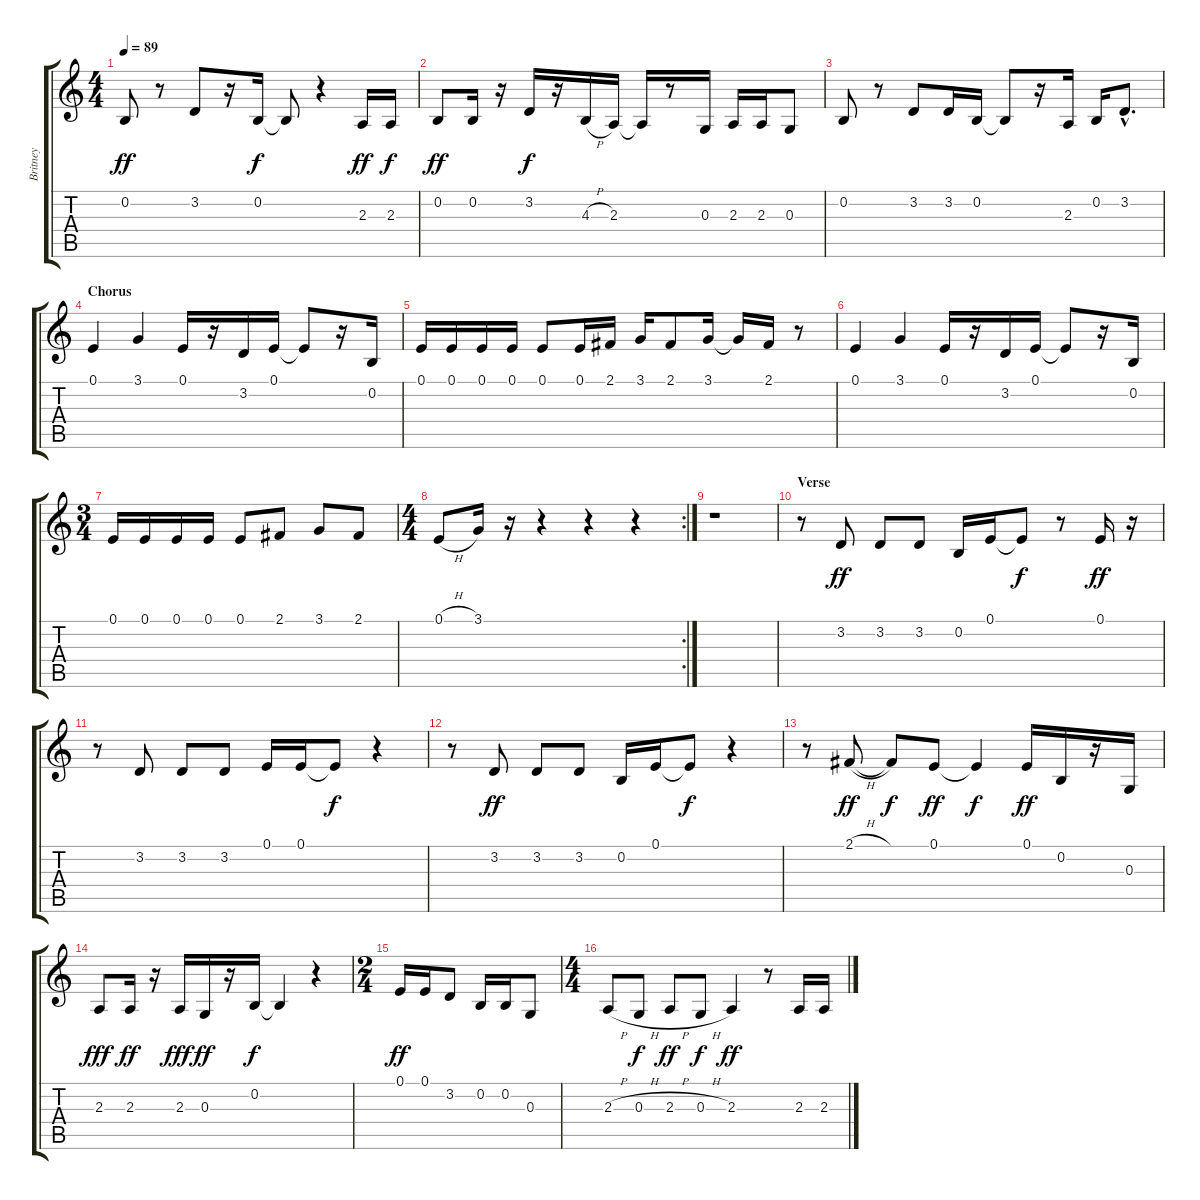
\track ("Britney" "Britney") {instrument synthbrass1}
\staff {score tabs}
\tuning (E4 B3 G3 D3 A2 E2) {hide}
\ts (4 4)
\tempo 89
\clef g2
\ks c
0.2.8{dy ff} r.8 3.2.8 r.16 0.2.16{dy f} 0.2{t}.8 r.4 2.3.16{dy ff} 2.3.16{dy f} |
0.2.8{dy ff} 0.2.16 r.16 3.2.16{dy f} r.16 4.3{h}.16 2.3.16 2.3{t}.16 r.8 0.3.16 2.3.16 2.3.16 0.3.8 |
0.2.8 r.8 3.2.8 3.2.16 0.2.16 0.2{t}.8 r.16 2.3.16 0.2.16 3.2{hac}.8{d} |
\section ("" "Chorus")
0.1.4 3.1.4 0.1.16 r.16 3.2.16 0.1.16 0.1{t}.8 r.16 0.2.16 |
0.1.16 0.1.16 0.1.16 0.1.16 0.1.8 0.1.16 2.1.16 3.1.16 2.1.8 3.1.16 3.1{t}.16 2.1.16 r.8 |
0.1.4 3.1.4 0.1.16 r.16 3.2.16 0.1.16 0.1{t}.8 r.16 0.2.16 |
\ts (3 4)
0.1.16 0.1.16 0.1.16 0.1.16 0.1.8 2.1.8 3.1.8 2.1.8 |
\rc 2
\ts (4 4)
0.1{h}.8 3.1.16 r.16 r.4 r.4 r.4 |
r.1 |
\section ("" "Verse")
r.8 3.2.8{dy ff} 3.2.8 3.2.8 0.2.16 0.1.16 0.1{t}.8{dy f} r.8 0.1.16{dy ff} r.16 |
r.8 3.2.8 3.2.8 3.2.8 0.1.16 0.1.16 0.1{t}.8{dy f} r.4 |
r.8 3.2.8{dy ff} 3.2.8 3.2.8 0.2.16 0.1.16 0.1{t}.8{dy f} r.4 |
r.8 2.1{h}.8{dy ff} 2.1{t}.8{dy f} 0.1.8{dy ff} 0.1{t}.4{dy f} 0.1.16{dy ff} 0.2.16 r.16 0.3.16 |
2.3.8{dy fff} 2.3.16{dy ff} r.16 2.3.16{dy fff} 0.3.16{dy ff} r.16 0.2.16{dy f} 0.2{t}.4 r.4 |
\ts (2 4)
0.1.16{dy ff} 0.1.16 3.2.8 0.2.16 0.2.16 0.3.8 |
\ts (4 4)
2.3{h}.8 0.3{h}.8{dy f} 2.3{h}.8{dy ff} 0.3{h}.8{dy f} 2.3.4{dy ff} r.8 2.3.16 2.3.16
